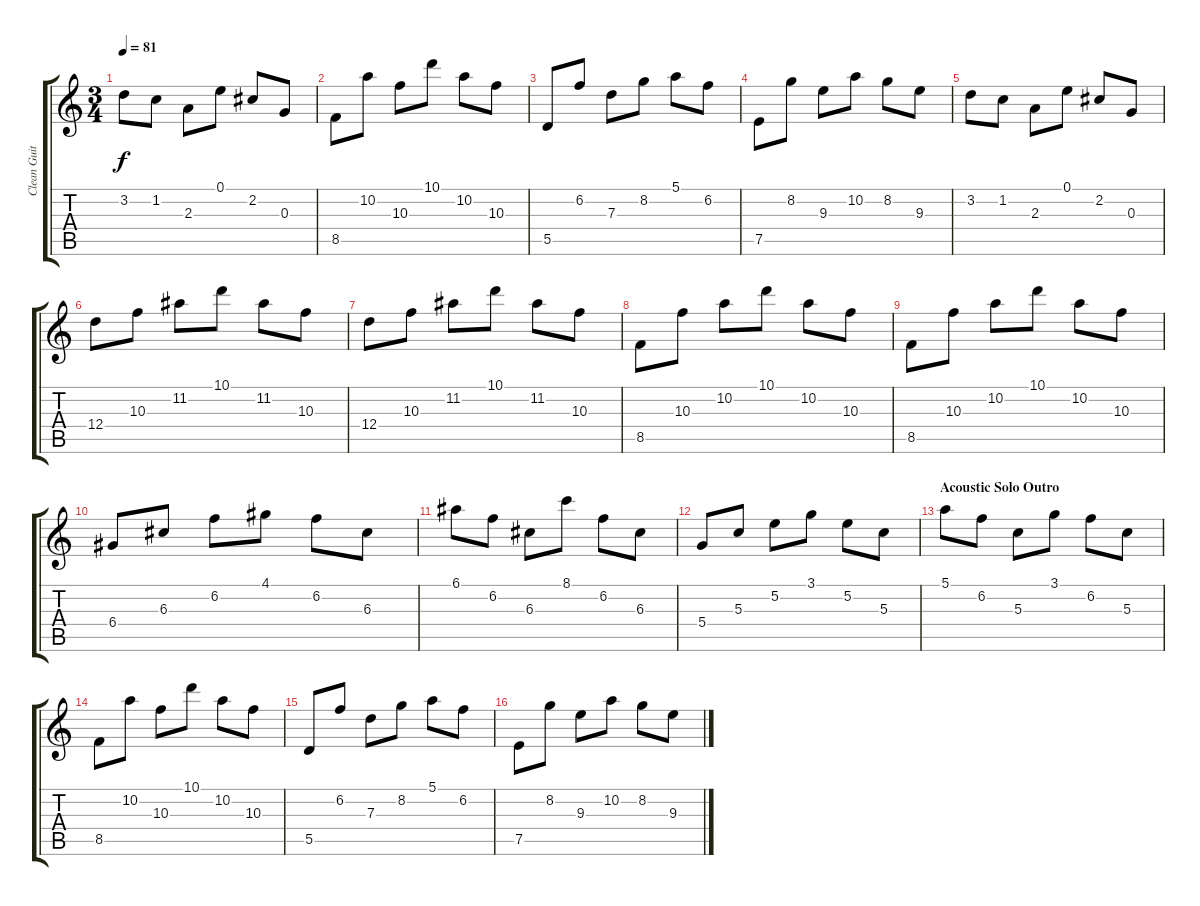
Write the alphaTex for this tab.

\track ("Clean Guitar" "Clean Guit") {instrument electricguitarjazz}
\staff {score tabs}
\tuning (E4 B3 G3 D3 A2 D2) {hide}
\ts (3 4)
\tempo 81
\clef g2
\ks c
3.2.8{dy f} 1.2.8 2.3.8 0.1.8 2.2.8 0.3.8 |
8.5.8 10.2.8 10.3.8 10.1.8 10.2.8 10.3.8 |
5.5.8 6.2.8 7.3.8 8.2.8 5.1.8 6.2.8 |
7.5.8 8.2.8 9.3.8 10.2.8 8.2.8 9.3.8 |
3.2.8 1.2.8 2.3.8 0.1.8 2.2.8 0.3.8 |
12.4.8 10.3.8 11.2.8 10.1.8 11.2.8 10.3.8 |
12.4.8 10.3.8 11.2.8 10.1.8 11.2.8 10.3.8 |
8.5.8 10.3.8 10.2.8 10.1.8 10.2.8 10.3.8 |
8.5.8 10.3.8 10.2.8 10.1.8 10.2.8 10.3.8 |
6.4.8 6.3.8 6.2.8 4.1.8 6.2.8 6.3.8 |
6.1.8 6.2.8 6.3.8 8.1.8 6.2.8 6.3.8 |
5.4.8 5.3.8 5.2.8 3.1.8 5.2.8 5.3.8 |
\section ("" "Acoustic Solo Outro")
5.1.8 6.2.8 5.3.8 3.1.8 6.2.8 5.3.8 |
8.5.8 10.2.8 10.3.8 10.1.8 10.2.8 10.3.8 |
5.5.8 6.2.8 7.3.8 8.2.8 5.1.8 6.2.8 |
7.5.8 8.2.8 9.3.8 10.2.8 8.2.8 9.3.8
